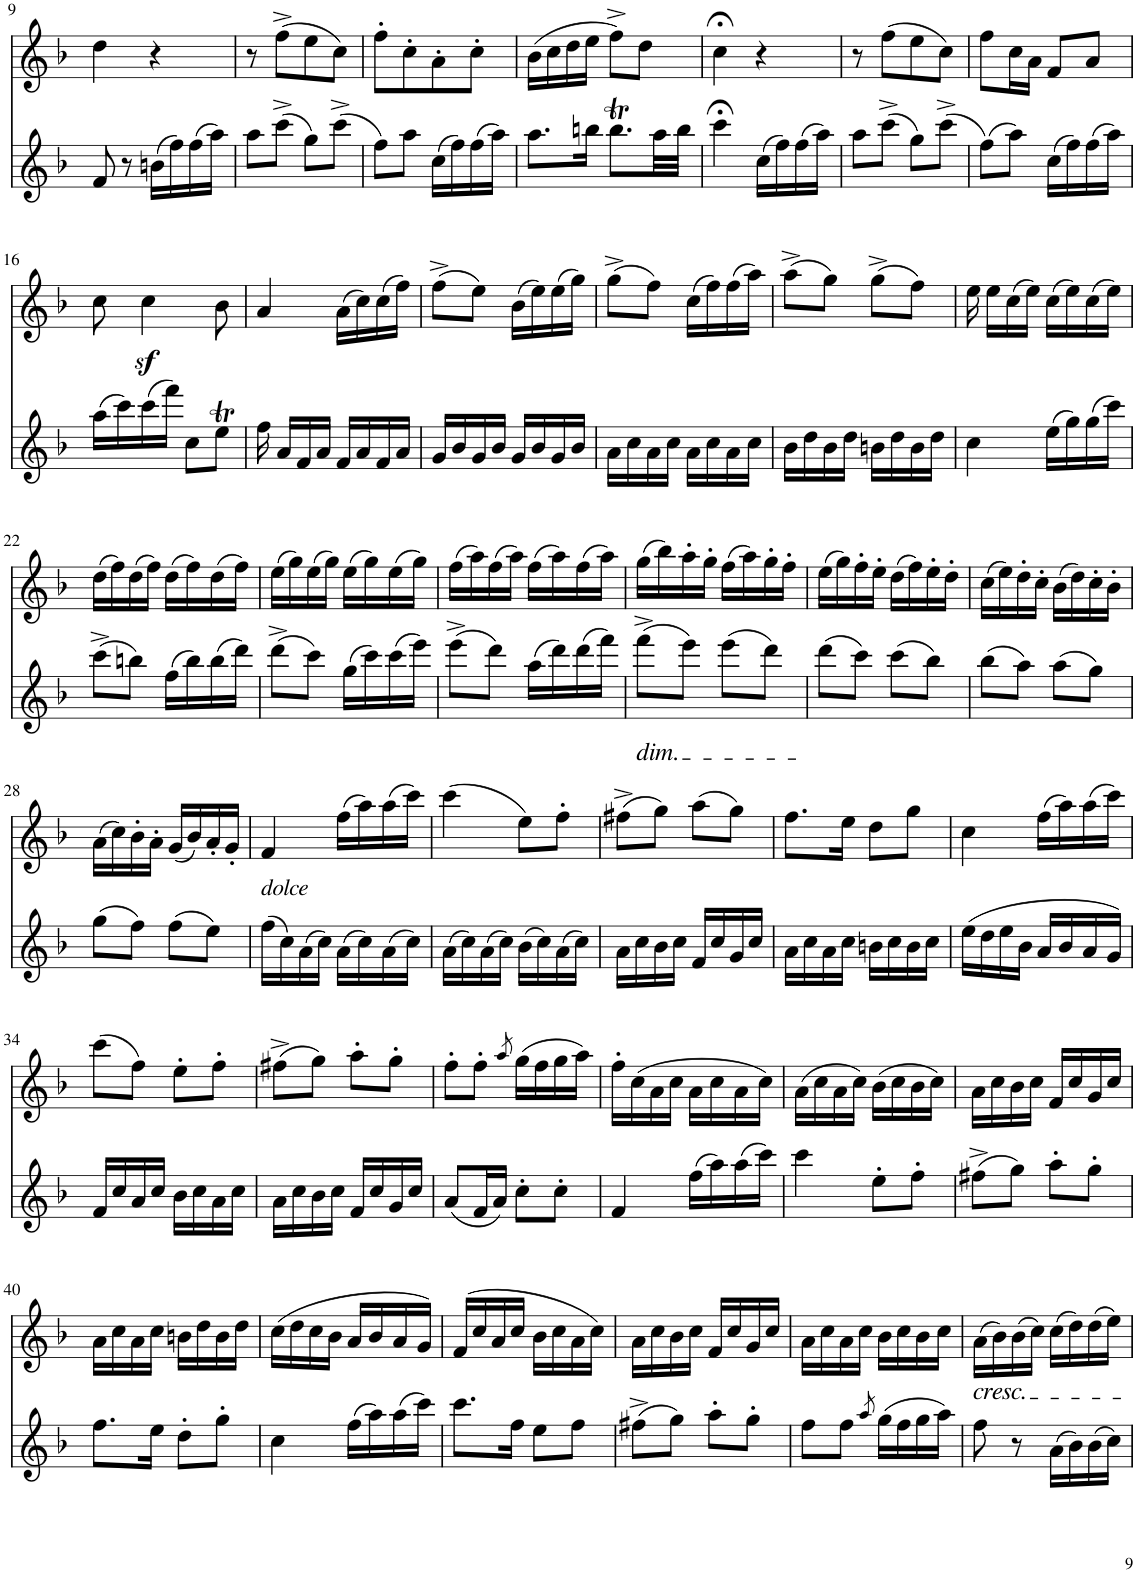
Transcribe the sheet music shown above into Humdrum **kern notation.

**kern	**kern
*part2	*part1
*staff2	*staff1
*I"Flöte	*I"Flöte
*I'Fl	*I'Fl
!!LO:PB:g=z
*clefG2	*clefG2
*k[b-]	*k[b-]
*M2/4	*M2/4
=9	=9
8f/	4dd\
8r	.
(16bn\LL	4r
16ff\)	.
(16ff\	.
16aa\JJ)	.
=10	=10
8aa\L	8r
(8ccc^\J	(8ff^\L
8gg\L)	8ee\
(8ccc^\J	8cc\J)
=11	=11
8ff\L)	8ff'\L
8aa\J	8cc'\
(16cc\LL	8a'\
16ff\)	.
(16ff\	8cc'\J
16aa\JJ)	.
=12	=12
8.aa\L	(16b-\LL
.	16cc\
.	16dd\
16bbn\Jk	16ee\JJ
8.bbt\L	8ff^\L)
.	8dd\J
32aa\LL	.
32bb\JJJ	.
=13	=13
4ccc;<\	4cc;<\
(16cc\LL	4r
16ff\)	.
(16ff\	.
16aa\JJ)	.
=14	=14
8aa\L	8r
(8ccc^\J	(8ff\L
8gg\L)	8ee\
(8ccc^\J	8cc\J)
=15	=15
(8ff\L)	8ff\L
8aa\J)	16cc\L
.	16a\JJ
(16cc\LL	8f/L
16ff\)	.
(16ff\	8a/J
16aa\JJ)	.
!!LO:LB:g=z
=16	=16
(16aa\LL	8cc\
16ccc\)	.
(16ccc\	4ccz<\
16fff\JJ)	.
8cc\L	.
8eet\J	8b-\
=17	=17
16ff\	4a/
16a/LL	.
16f/	.
16a/JJ	.
16f/LL	(16a\LL
16a/	16cc\)
16f/	(16cc\
16a/JJ	16ff\JJ)
=18	=18
16g/LL	(8ff^\L
16b-/	.
16g/	8ee\J)
16b-/JJ	.
16g/LL	(16b-\LL
16b-/	16ee\)
16g/	(16ee\
16b-/JJ	16gg\JJ)
=19	=19
16a\LL	(8gg^\L
16cc\	.
16a\	8ff\J)
16cc\JJ	.
16a\LL	(16cc\LL
16cc\	16ff\)
16a\	(16ff\
16cc\JJ	16aa\JJ)
=20	=20
16b-\LL	(8aa^\L
16dd\	.
16b-\	8gg\J)
16dd\JJ	.
16bn\LL	(8gg^\L
16dd\	.
16b\	8ff\J)
16dd\JJ	.
=21	=21
4cc\	16ee\
.	16ee\LL
.	(16cc\
.	16ee\JJ)
(16ee\LL	(16cc\LL
16gg\)	16ee\)
(16gg\	(16cc\
16ccc\JJ)	16ee\JJ)
!!LO:LB:g=z
=22	=22
(8ccc^\L	(16dd\LL
.	16ff\)
8bbn\J)	(16dd\
.	16ff\JJ)
(16ff\LL	(16dd\LL
16bb\)	16ff\)
(16bb\	(16dd\
16ddd\JJ)	16ff\JJ)
=23	=23
(8ddd^\L	(16ee\LL
.	16gg\)
8ccc\J)	(16ee\
.	16gg\JJ)
(16gg\LL	(16ee\LL
16ccc\)	16gg\)
(16ccc\	(16ee\
16eee\JJ)	16gg\JJ)
=24	=24
(8eee^\L	(16ff\LL
.	16aa\)
8ddd\J)	(16ff\
.	16aa\JJ)
(16aa\LL	(16ff\LL
16ddd\)	16aa\)
(16ddd\	(16ff\
16fff\JJ)	16aa\JJ)
=25	=25
!LO:TX:b:i:t=dim.	!
(8fff^\L	(16gg\LL
.	16bb-\)
8eee\J)	16aa'\
.	16gg'\JJ
(8eee\L	(16ff\LL
.	16aa\)
8ddd\J)	16gg'\
.	16ff'\JJ
=26	=26
(8ddd\L	(16ee\LL
.	16gg\)
8ccc\J)	16ff'\
.	16ee'\JJ
(8ccc\L	(16dd\LL
.	16ff\)
8bb-\J)	16ee'\
.	16dd'\JJ
=27	=27
(8bb-\L	(16cc\LL
.	16ee\)
8aa\J)	16dd'\
.	16cc'\JJ
(8aa\L	(16b-\LL
.	16dd\)
8gg\J)	16cc'\
.	16b-'\JJ
!!LO:LB:g=z
=28	=28
(8gg\L	(16a\LL
.	16cc\)
8ff\J)	16b-'\
.	16a'\JJ
(8ff\L	(16g/LL
.	16b-/)
8ee\J)	16a'/
.	16g'/JJ
=29	=29
!	!LO:TX:b:i:t=dolce
(16ff\LL	4f/
16cc\)	.
(16a\	.
16cc\JJ)	.
(16a\LL	(16ff\LL
16cc\)	16aa\)
(16a\	(16aa\
16cc\JJ)	16ccc\JJ)
=30	=30
(16a\LL	(4ccc\
16cc\)	.
(16a\	.
16cc\JJ)	.
(16b-\LL	8ee\L)
16cc\)	.
(16a\	8ff'\J
16cc\JJ)	.
=31	=31
16a\LL	(8ff#X^\L
16cc\	.
16b-\	8gg\J)
16cc\JJ	.
16f/LL	(8aa\L
16cc/	.
16g/	8gg\J)
16cc/JJ	.
=32	=32
16a\LL	8.ff\L
16cc\	.
16a\	.
16cc\JJ	16ee\Jk
16bn\LL	8dd\L
16cc\	.
16b\	8gg\J
16cc\JJ	.
=33	=33
(16ee\LL	4cc\
16dd\	.
16ee\	.
16b-\JJ	.
16a/LL	(16ff\LL
16b-/	16aa\)
16a/	(16aa\
16g/JJ)	16ccc\JJ)
!!LO:LB:g=z
=34	=34
16f/LL	(8ccc\L
16cc/	.
16a/	8ff\J)
16cc/JJ	.
16b-\LL	8ee'\L
16cc\	.
16a\	8ff'\J
16cc\JJ	.
=35	=35
16a\LL	(8ff#X^\L
16cc\	.
16b-\	8gg\J)
16cc\JJ	.
16f/LL	8aa'\L
16cc/	.
16g/	8gg'\J
16cc/JJ	.
=36	=36
(8a/L	8ff'\L
16f/L	8ff'\J
16a/JJ)	.
.	8qaa/
8cc'\L	(16gg\LL
.	16ff\
8cc'\J	16gg\
.	16aa\JJ)
=37	=37
4f/	16ff'\LL
.	(16cc\
.	16a\
.	16cc\JJ
(16ff\LL	16a\LL
16aa\)	16cc\
(16aa\	16a\
16ccc\JJ)	16cc\JJ)
=38	=38
4ccc\	(16a\LL
.	16cc\
.	16a\
.	16cc\JJ)
8ee'\L	(16b-\LL
.	16cc\
8ff'\J	16b-\
.	16cc\JJ)
=39	=39
(8ff#X^\L	16a\LL
.	16cc\
8gg\J)	16b-\
.	16cc\JJ
8aa'\L	16f/LL
.	16cc/
8gg'\J	16g/
.	16cc/JJ
!!LO:LB:g=z
=40	=40
8.ff\L	16a\LL
.	16cc\
.	16a\
16ee\Jk	16cc\JJ
8dd'\L	16bn\LL
.	16dd\
8gg'\J	16b\
.	16dd\JJ
=41	=41
4cc\	(16cc\LL
.	16dd\
.	16cc\
.	16b-\JJ
(16ff\LL	16a/LL
16aa\)	16b-/
(16aa\	16a/
16ccc\JJ)	16g/JJ)
=42	=42
8.ccc\L	(16f/LL
.	16cc/
.	16a/
16ff\Jk	16cc/JJ
8ee\L	16b-\LL
.	16cc\
8ff\J	16a\
.	16cc\JJ)
=43	=43
(8ff#X^\L	16a\LL
.	16cc\
8gg\J)	16b-\
.	16cc\JJ
8aa'\L	16f/LL
.	16cc/
8gg'\J	16g/
.	16cc/JJ
=44	=44
8ff\L	16a\LL
.	16cc\
8ff\J	16a\
.	16cc\JJ
8qaa/	.
(16gg\LL	16b-\LL
16ff\	16cc\
16gg\	16b-\
16aa\JJ)	16cc\JJ
=45	=45
!	!LO:TX:b:i:t=cresc.
8ff\	(16a\LL
.	16b-\)
8r	(16b-\
.	16cc\JJ)
(16a\LL	(16cc\LL
16b-\)	16dd\)
(16b-\	(16dd\
16cc\JJ)	16ee\JJ)
=	=
*-	*-
